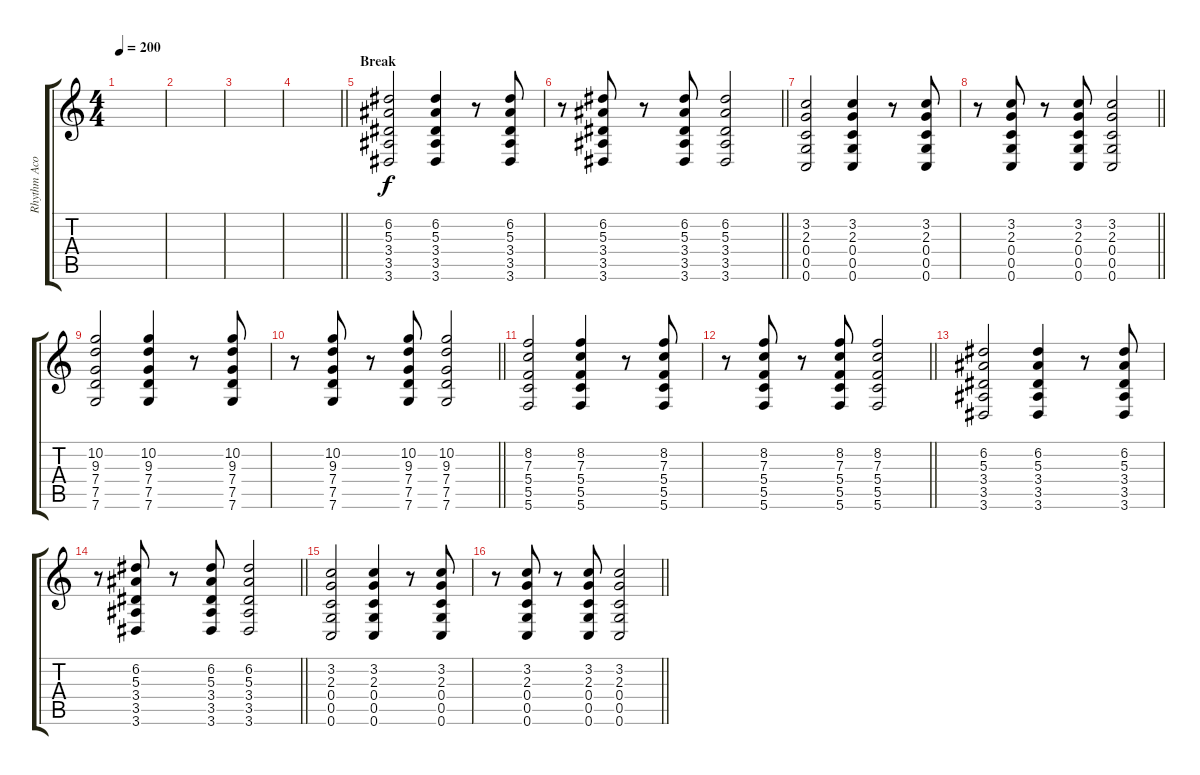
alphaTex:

\track ("Rhythm Acoustic" "Rhythm Aco") {instrument acousticguitarsteel}
\staff {score tabs}
\tuning (D4 A3 F3 C3 G2 C2) {hide}
\ts (4 4)
\tempo 200
\clef g2
\ks c
|
|
|
\barLineRight lightlight
|
\section ("" "Break")
(6.2 5.3 3.4 3.5 3.6).2 (6.2 5.3 3.4 3.5 3.6).4 r.8 (6.2 5.3 3.4 3.5 3.6).8 |
\barLineRight lightlight
r.8 (6.2 5.3 3.4 3.5 3.6).8 r.8 (6.2 5.3 3.4 3.5 3.6).8 (6.2 5.3 3.4 3.5 3.6).2 |
(3.2 2.3 0.4 0.5 0.6).2 (3.2 2.3 0.4 0.5 0.6).4 r.8 (3.2 2.3 0.4 0.5 0.6).8 |
\barLineRight lightlight
r.8 (3.2 2.3 0.4 0.5 0.6).8 r.8 (3.2 2.3 0.4 0.5 0.6).8 (3.2 2.3 0.4 0.5 0.6).2 |
(10.2 9.3 7.4 7.5 7.6).2 (10.2 9.3 7.4 7.5 7.6).4 r.8 (10.2 9.3 7.4 7.5 7.6).8 |
\barLineRight lightlight
r.8 (10.2 9.3 7.4 7.5 7.6).8 r.8 (10.2 9.3 7.4 7.5 7.6).8 (10.2 9.3 7.4 7.5 7.6).2 |
(8.2 7.3 5.4 5.5 5.6).2 (8.2 7.3 5.4 5.5 5.6).4 r.8 (8.2 7.3 5.4 5.5 5.6).8 |
\barLineRight lightlight
r.8 (8.2 7.3 5.4 5.5 5.6).8 r.8 (8.2 7.3 5.4 5.5 5.6).8 (8.2 7.3 5.4 5.5 5.6).2 |
(6.2 5.3 3.4 3.5 3.6).2 (6.2 5.3 3.4 3.5 3.6).4 r.8 (6.2 5.3 3.4 3.5 3.6).8 |
\barLineRight lightlight
r.8 (6.2 5.3 3.4 3.5 3.6).8 r.8 (6.2 5.3 3.4 3.5 3.6).8 (6.2 5.3 3.4 3.5 3.6).2 |
(3.2 2.3 0.4 0.5 0.6).2 (3.2 2.3 0.4 0.5 0.6).4 r.8 (3.2 2.3 0.4 0.5 0.6).8 |
\barLineRight lightlight
r.8 (3.2 2.3 0.4 0.5 0.6).8 r.8 (3.2 2.3 0.4 0.5 0.6).8 (3.2 2.3 0.4 0.5 0.6).2
